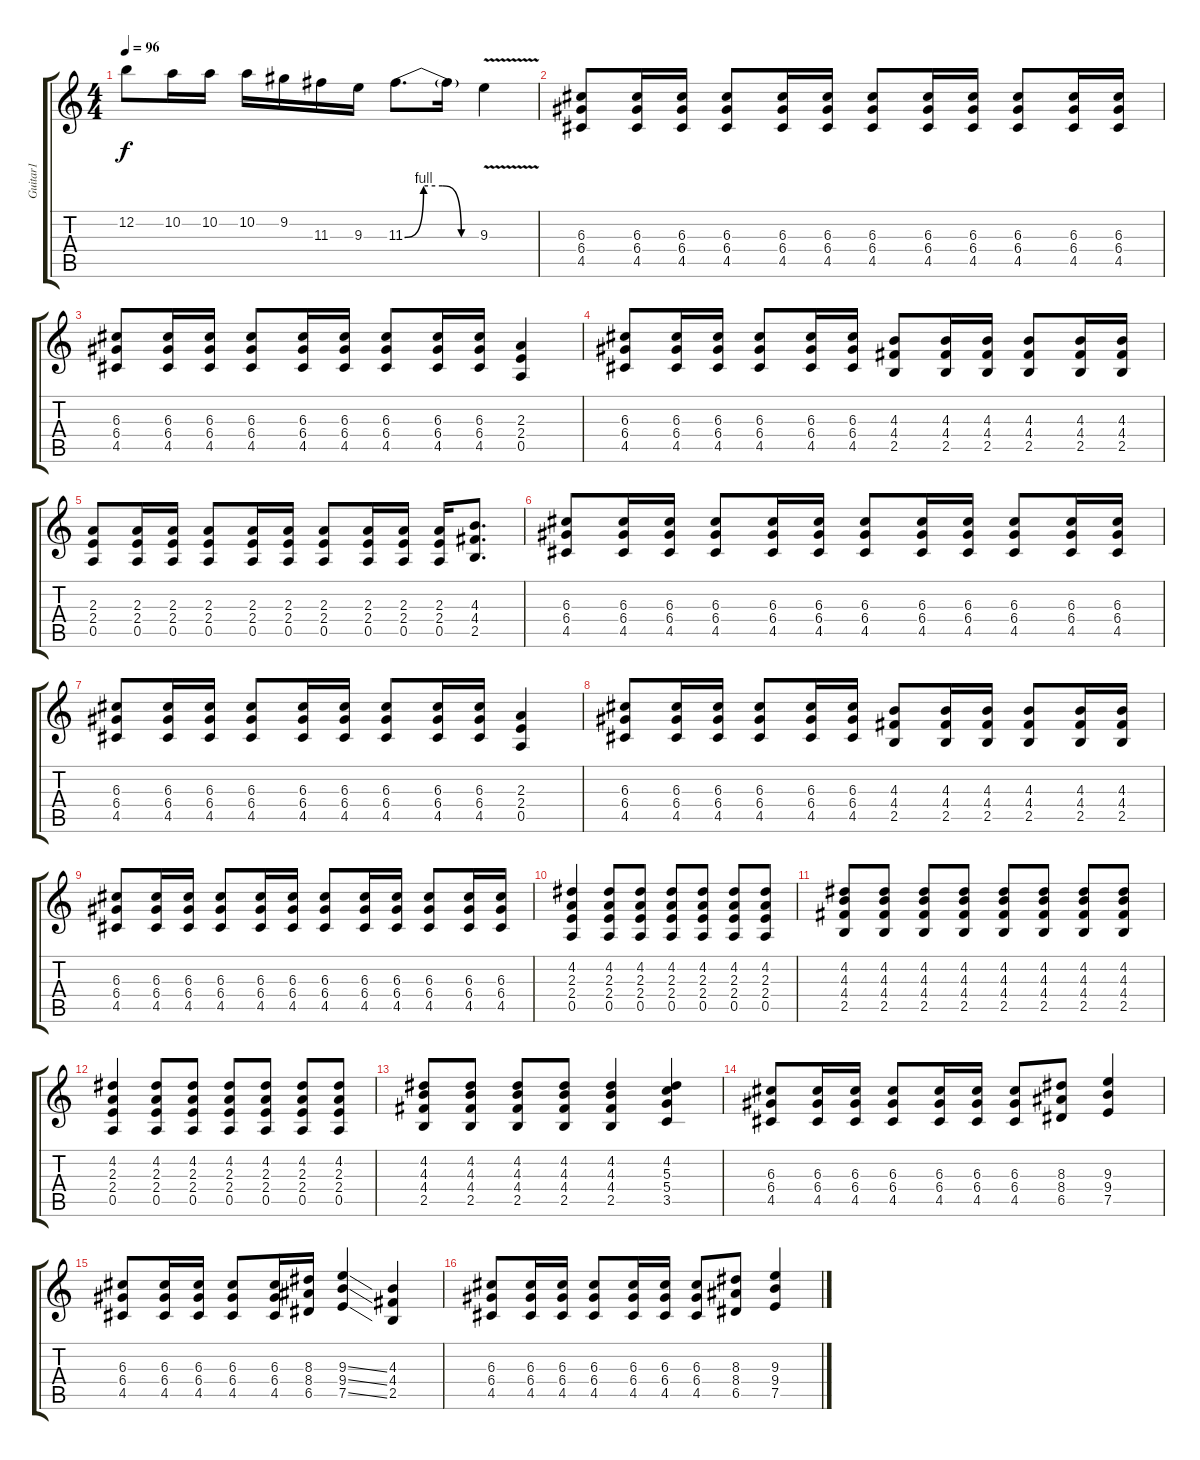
\track ("Guitar1" "Guitar1") {instrument overdrivenguitar}
\staff {score tabs}
\tuning (E4 B3 G3 D3 A2 E2) {hide}
\ts (4 4)
\tempo 96
\clef g2
\ks c
12.2.8{dy f} 10.2.16 10.2.16 10.2.16 9.2.16 11.3.16 9.3.16 11.3{be (custom 0 0 15 4 30 4 45 0 60 0)}.8{d} 11.3{t}.16 9.3{v}.4 |
(6.3 6.4 4.5).8 (6.3 6.4 4.5).16 (6.3 6.4 4.5).16 (6.3 6.4 4.5).8 (6.3 6.4 4.5).16 (6.3 6.4 4.5).16 (6.3 6.4 4.5).8 (6.3 6.4 4.5).16 (6.3 6.4 4.5).16 (6.3 6.4 4.5).8 (6.3 6.4 4.5).16 (6.3 6.4 4.5).16 |
(6.3 6.4 4.5).8 (6.3 6.4 4.5).16 (6.3 6.4 4.5).16 (6.3 6.4 4.5).8 (6.3 6.4 4.5).16 (6.3 6.4 4.5).16 (6.3 6.4 4.5).8 (6.3 6.4 4.5).16 (6.3 6.4 4.5).16 (2.3 2.4 0.5).4 |
(6.3 6.4 4.5).8 (6.3 6.4 4.5).16 (6.3 6.4 4.5).16 (6.3 6.4 4.5).8 (6.3 6.4 4.5).16 (6.3 6.4 4.5).16 (4.3 4.4 2.5).8 (4.3 4.4 2.5).16 (4.3 4.4 2.5).16 (4.3 4.4 2.5).8 (4.3 4.4 2.5).16 (4.3 4.4 2.5).16 |
(2.3 2.4 0.5).8 (2.3 2.4 0.5).16 (2.3 2.4 0.5).16 (2.3 2.4 0.5).8 (2.3 2.4 0.5).16 (2.3 2.4 0.5).16 (2.3 2.4 0.5).8 (2.3 2.4 0.5).16 (2.3 2.4 0.5).16 (2.3 2.4 0.5).16 (4.3 4.4 2.5).8{d} |
(6.3 6.4 4.5).8 (6.3 6.4 4.5).16 (6.3 6.4 4.5).16 (6.3 6.4 4.5).8 (6.3 6.4 4.5).16 (6.3 6.4 4.5).16 (6.3 6.4 4.5).8 (6.3 6.4 4.5).16 (6.3 6.4 4.5).16 (6.3 6.4 4.5).8 (6.3 6.4 4.5).16 (6.3 6.4 4.5).16 |
(6.3 6.4 4.5).8 (6.3 6.4 4.5).16 (6.3 6.4 4.5).16 (6.3 6.4 4.5).8 (6.3 6.4 4.5).16 (6.3 6.4 4.5).16 (6.3 6.4 4.5).8 (6.3 6.4 4.5).16 (6.3 6.4 4.5).16 (2.3 2.4 0.5).4 |
(6.3 6.4 4.5).8 (6.3 6.4 4.5).16 (6.3 6.4 4.5).16 (6.3 6.4 4.5).8 (6.3 6.4 4.5).16 (6.3 6.4 4.5).16 (4.3 4.4 2.5).8 (4.3 4.4 2.5).16 (4.3 4.4 2.5).16 (4.3 4.4 2.5).8 (4.3 4.4 2.5).16 (4.3 4.4 2.5).16 |
(6.3 6.4 4.5).8 (6.3 6.4 4.5).16 (6.3 6.4 4.5).16 (6.3 6.4 4.5).8 (6.3 6.4 4.5).16 (6.3 6.4 4.5).16 (6.3 6.4 4.5).8 (6.3 6.4 4.5).16 (6.3 6.4 4.5).16 (6.3 6.4 4.5).8 (6.3 6.4 4.5).16 (6.3 6.4 4.5).16 |
(4.2 2.3 2.4 0.5).4 (4.2 2.3 2.4 0.5).8 (4.2 2.3 2.4 0.5).8 (4.2 2.3 2.4 0.5).8 (4.2 2.3 2.4 0.5).8 (4.2 2.3 2.4 0.5).8 (4.2 2.3 2.4 0.5).8 |
(4.2 4.3 4.4 2.5).8 (4.2 4.3 4.4 2.5).8 (4.2 4.3 4.4 2.5).8 (4.2 4.3 4.4 2.5).8 (4.2 4.3 4.4 2.5).8 (4.2 4.3 4.4 2.5).8 (4.2 4.3 4.4 2.5).8 (4.2 4.3 4.4 2.5).8 |
(4.2 2.3 2.4 0.5).4 (4.2 2.3 2.4 0.5).8 (4.2 2.3 2.4 0.5).8 (4.2 2.3 2.4 0.5).8 (4.2 2.3 2.4 0.5).8 (4.2 2.3 2.4 0.5).8 (4.2 2.3 2.4 0.5).8 |
(4.2 4.3 4.4 2.5).8 (4.2 4.3 4.4 2.5).8 (4.2 4.3 4.4 2.5).8 (4.2 4.3 4.4 2.5).8 (4.2 4.3 4.4 2.5).4 (4.2 5.3 5.4 3.5).4 |
(6.3 6.4 4.5).8 (6.3 6.4 4.5).16 (6.3 6.4 4.5).16 (6.3 6.4 4.5).8 (6.3 6.4 4.5).16 (6.3 6.4 4.5).16 (6.3 6.4 4.5).8 (8.3 8.4 6.5).8 (9.3 9.4 7.5).4 |
(6.3 6.4 4.5).8 (6.3 6.4 4.5).16 (6.3 6.4 4.5).16 (6.3 6.4 4.5).8 (6.3 6.4 4.5).16 (8.3 8.4 6.5).16 (9.3{ss} 9.4{ss} 7.5{ss}).4 (4.3 4.4 2.5).4 |
(6.3 6.4 4.5).8 (6.3 6.4 4.5).16 (6.3 6.4 4.5).16 (6.3 6.4 4.5).8 (6.3 6.4 4.5).16 (6.3 6.4 4.5).16 (6.3 6.4 4.5).8 (8.3 8.4 6.5).8 (9.3 9.4 7.5).4
